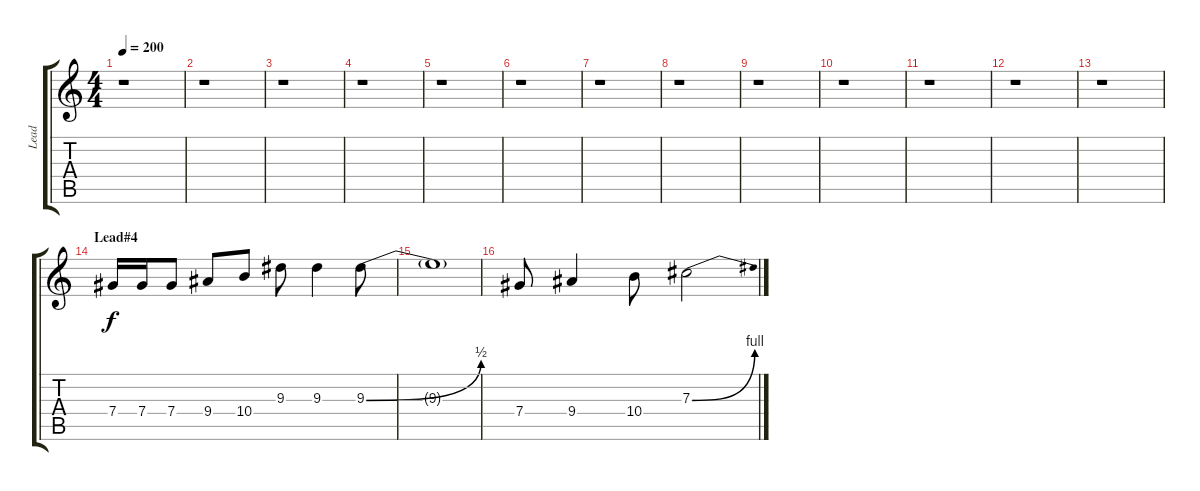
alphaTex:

\track ("Lead" "Lead") {instrument overdrivenguitar}
\staff {score tabs}
\tuning (Eb4 Bb3 Gb3 Db3 Ab2 Eb2) {hide}
\ts (4 4)
\tempo 200
\clef g2
\ks c
r.1{dy f} |
r.1 |
r.1 |
r.1 |
r.1 |
r.1 |
r.1 |
r.1 |
r.1 |
r.1 |
r.1 |
r.1 |
r.1 |
\section ("" "Lead#4")
7.4.16 7.4.16 7.4.8 9.4.8 10.4.8 9.3.8 9.3.4 9.3{be (bend 0 0 60 2)}.8 |
9.3{t}.1 |
7.4.8 9.4.4 10.4.8 7.3{be (bend 0 0 60 4)}.2
